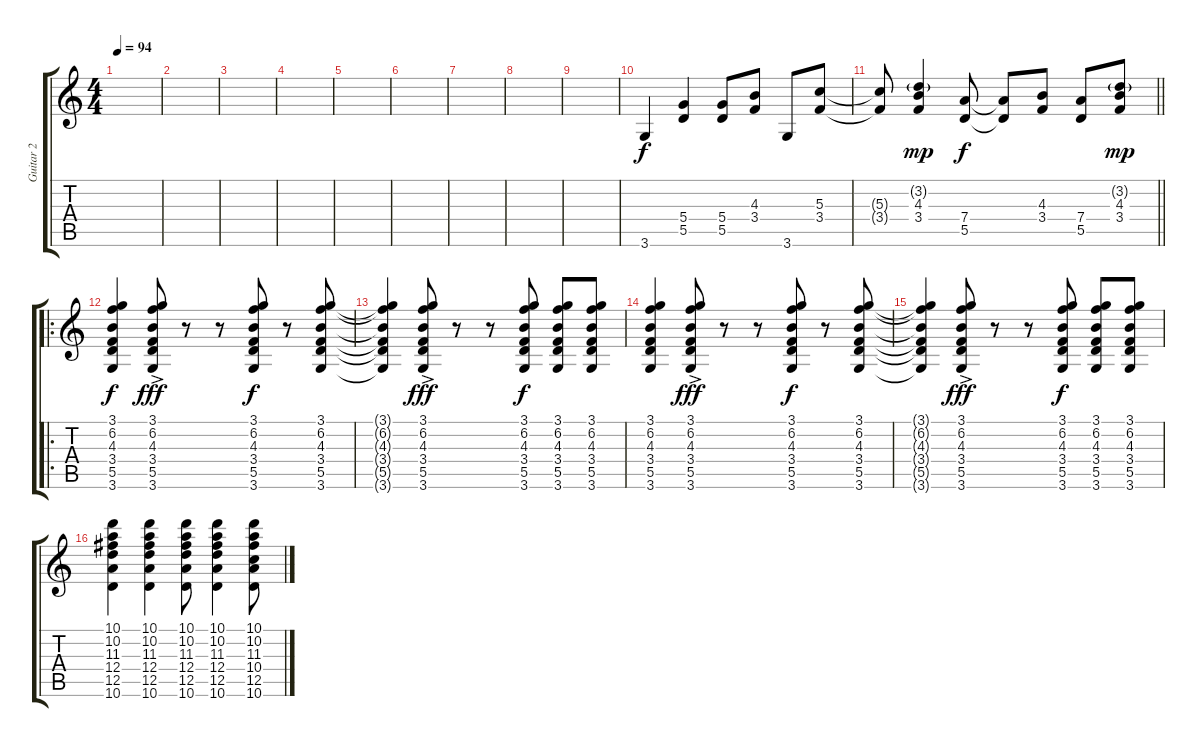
\track ("Guitar 2" "Guitar 2") {instrument electricguitarclean}
\staff {score tabs}
\tuning (E4 B3 G3 D3 A2 E2) {hide}
\ts (4 4)
\tempo 94
\clef g2
\ks c
|
|
|
|
|
|
|
|
|
3.6.4 (5.4 5.5).4{dy f} (5.4 5.5).8 (4.3 3.4).8 3.6.8 (5.3 3.4).8 |
\barLineRight lightlight
(5.3{t} 3.4{t}).8 (3.2{g} 4.3 3.4).4{dy mp} (7.4 5.5).8{dy f} (7.4{t} 5.5{t}).8 (4.3 3.4).8 (7.4 5.5).8 (3.2{g} 4.3 3.4).8{dy mp} |
\ro
(3.1 6.2 4.3 3.4 5.5 3.6).4{dy f} (3.1{ac} 6.2{ac} 4.3{ac} 3.4{ac} 5.5{ac} 3.6{ac}).8{dy fff} r.8 r.8 (3.1 6.2 4.3 3.4 5.5 3.6).8{dy f} r.8 (3.1 6.2 4.3 3.4 5.5 3.6).8 |
(3.1{t} 6.2{t} 4.3{t} 3.4{t} 5.5{t} 3.6{t}).4 (3.1{ac} 6.2{ac} 4.3{ac} 3.4{ac} 5.5{ac} 3.6{ac}).8{dy fff} r.8 r.8 (3.1 6.2 4.3 3.4 5.5 3.6).8{dy f} (3.1 6.2 4.3 3.4 5.5 3.6).8 (3.1 6.2 4.3 3.4 5.5 3.6).8 |
(3.1 6.2 4.3 3.4 5.5 3.6).4 (3.1{ac} 6.2{ac} 4.3{ac} 3.4{ac} 5.5{ac} 3.6{ac}).8{dy fff} r.8 r.8 (3.1 6.2 4.3 3.4 5.5 3.6).8{dy f} r.8 (3.1 6.2 4.3 3.4 5.5 3.6).8 |
(3.1{t} 6.2{t} 4.3{t} 3.4{t} 5.5{t} 3.6{t}).4 (3.1{ac} 6.2{ac} 4.3{ac} 3.4{ac} 5.5{ac} 3.6{ac}).8{dy fff} r.8 r.8 (3.1 6.2 4.3 3.4 5.5 3.6).8{dy f} (3.1 6.2 4.3 3.4 5.5 3.6).8 (3.1 6.2 4.3 3.4 5.5 3.6).8 |
(10.1 10.2 11.3 12.4 12.5 10.6).4 (10.1 10.2 11.3 12.4 12.5 10.6).4 (10.1 10.2 11.3 12.4 12.5 10.6).8 (10.1 10.2 11.3 12.4 12.5 10.6).4 (10.1 10.2 11.3 10.4 12.5 10.6).8
